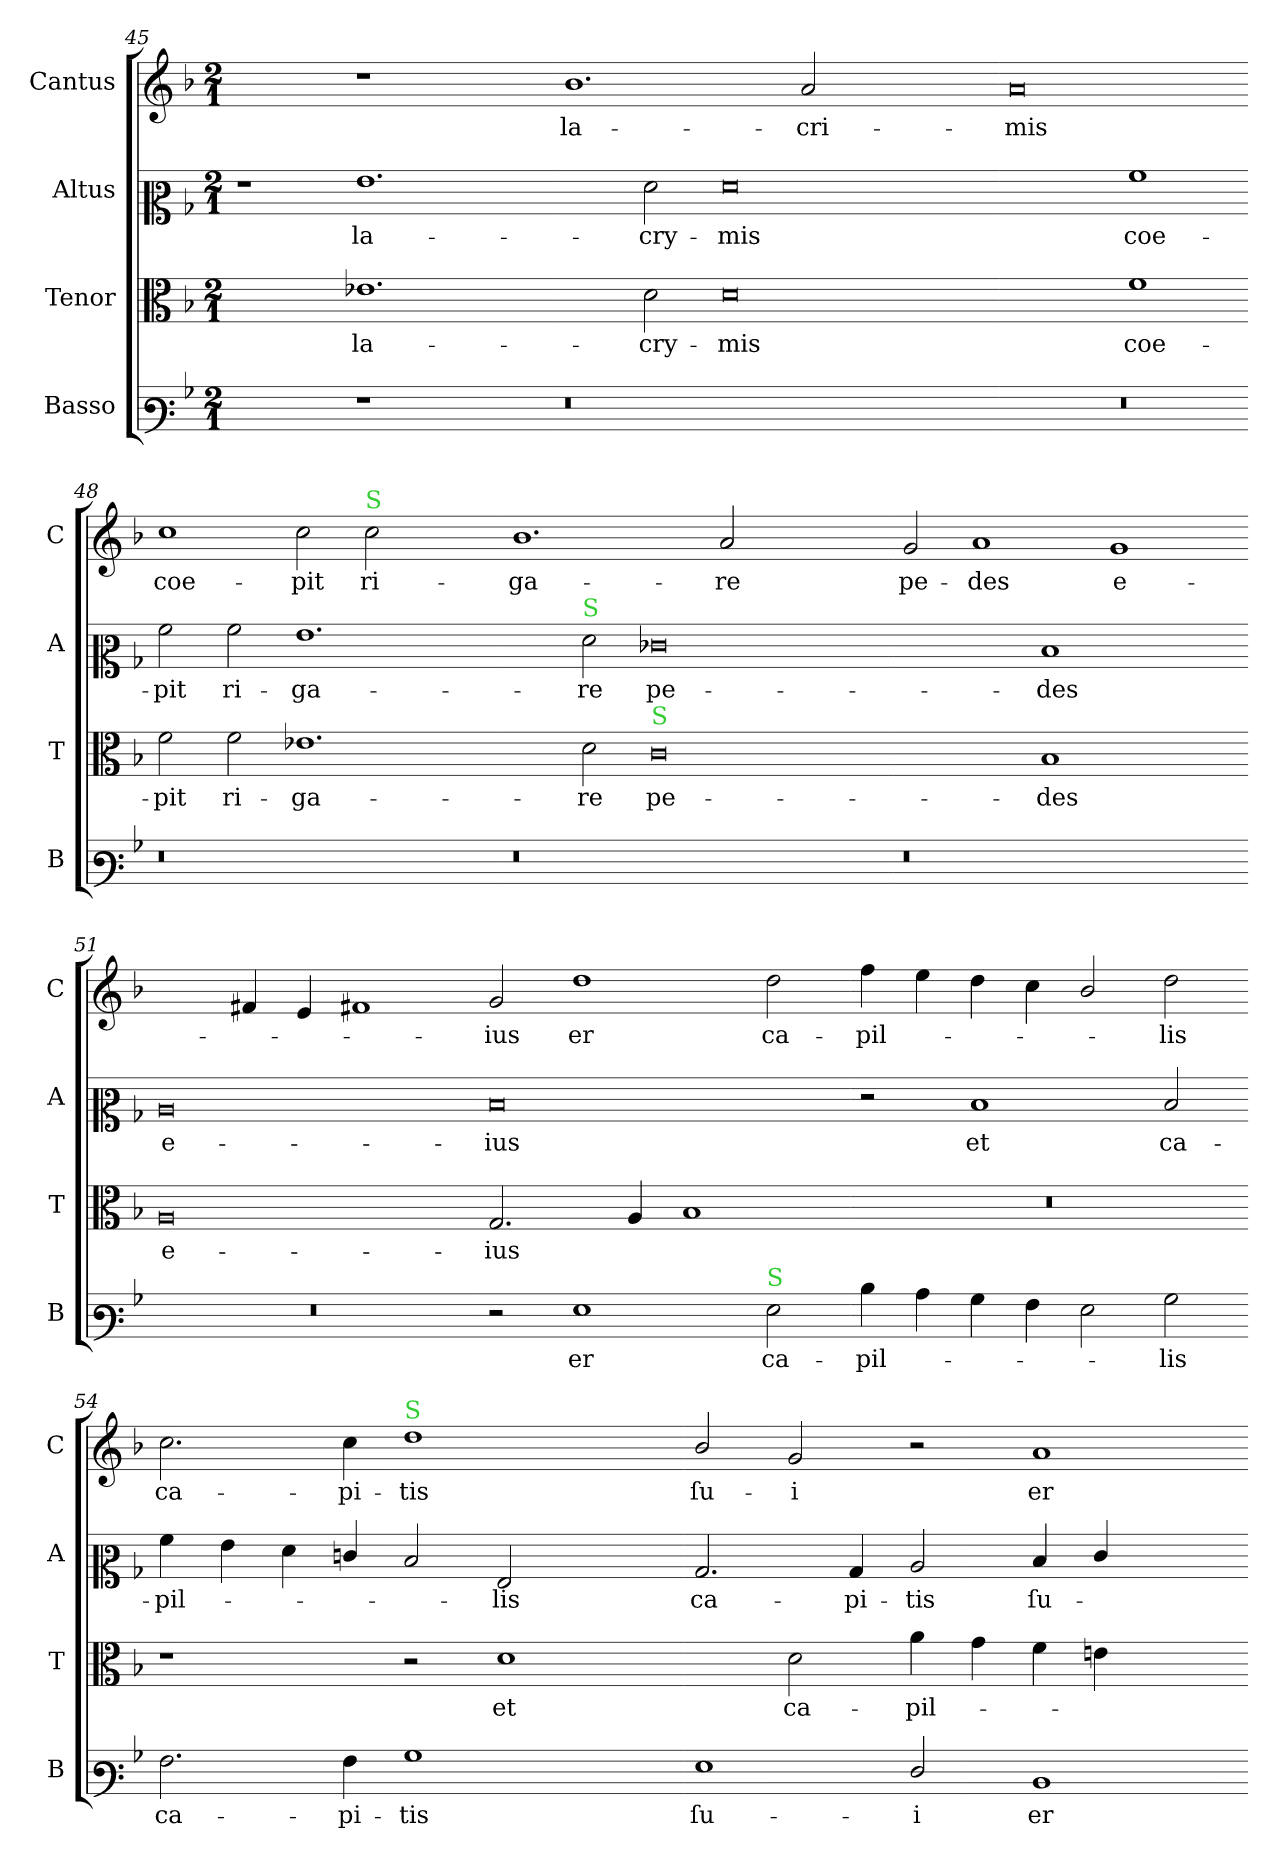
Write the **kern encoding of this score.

**kern	**text	**kern	**text	**kern	**text	**kern	**text
*part4	*part4	*part3	*part3	*part2	*part2	*part1	*part1
*staff4	*staff4	*staff3	*staff3	*staff2	*staff2	*staff1	*staff1
*I"Basso	*	*I"Tenor	*	*I"Altus	*	*I"Cantus	*
*I'B	*	*I'T	*	*I'A	*	*I'C	*
*clefF3	*	*clefC3	*	*clefC2	*	*clefG2	*
*k[b-]	*	*k[b-]	*	*k[b-]	*	*k[b-]	*
*M2/1	*	*M2/1	*	*M2/1	*	*M2/1	*
=45	=45	=45	=45	=45	=45	=45	=45
1ryy	.	1ryy	.	1r	.	1ryy	.
1r	.	1.e-X	la-	1.g	la-	1r	.
2ryy	.	.	.	.	.	2ryy	.
=46-	=46-	=46-	=46-	=46-	=46-	=46-	=46-
0r	.	2ryy	.	2ryy	.	1.b-	la-
.	.	2d\	-cry-	2f\	-cry-	.	.
.	.	0d	-mis	0f	-mis	.	.
.	.	.	.	.	.	2a/	-cri-
1ryy	.	.	.	.	.	1ryy	.
=47-	=47-	=47-	=47-	=47-	=47-	=47-	=47-
0r	.	1ryy	.	1ryy	.	0a	-mis
.	.	1f	coe-	1a	coe-	.	.
=48-	=48-	=48-	=48-	=48-	=48-	=48-	=48-
0r	.	2f\	-pit	2a\	-pit	1cc	coe-
.	.	2f\	ri-	2a\	ri-	.	.
.	.	1.e-X	-ga-	1.g	-ga-	2cc\	-pit
!	!	!	!	!	!	!LO:TX:a:color=limegreen:t=S	!
.	.	.	.	.	.	2cc\	ri-
2ryy	.	.	.	.	.	2ryy	.
=49-	=49-	=49-	=49-	=49-	=49-	=49-	=49-
0r	.	2ryy	.	2ryy	.	1.b-	-ga-
!	!	!	!	!LO:TX:a:color=limegreen:t=S	!	!	!
.	.	2d\	-re	2f\	-re	.	.
!	!	!LO:TX:a:color=limegreen:t=S	!	!	!	!	!
.	.	0c	pe-	0e-X	pe-	.	.
.	.	.	.	.	.	2a/	-re
1ryy	.	.	.	.	.	1ryy	.
=50-	=50-	=50-	=50-	=50-	=50-	=50-	=50-
0r	.	1ryy	.	1ryy	.	2g/	pe-
.	.	.	.	.	.	1a	-des
.	.	1B-	-des	1d	-des	.	.
.	.	.	.	.	.	1g/	e-
2ryy	.	2ryy	.	2ryy	.	.	.
=51-	=51-	=51-	=51-	=51-	=51-	=51-	=51-
0r	.	0A	e-	0c	e-	2ryy	.
.	.	.	.	.	.	4f#X/	.
.	.	.	.	.	.	4e/	.
.	.	.	.	.	.	1f#X	.
=52-	=52-	=52-	=52-	=52-	=52-	=52-	=52-
2r	.	2.G/	-ius	0d	-ius	2g/	-ius
1G	er	.	.	.	.	1dd	er
.	.	4A/	.	.	.	.	.
.	.	1B-	.	.	.	.	.
!LO:TX:a:color=limegreen:t=S	!	!	!	!	!	!	!
2G\	ca-	.	.	.	.	2dd\	ca-
=53-	=53-	=53-	=53-	=53-	=53-	=53-	=53-
4d\	-pil-	0r	.	2r	.	4ff\	-pil-
4c\	.	.	.	.	.	4ee\	.
4B-\	.	.	.	1d	et	4dd\	.
4A\	.	.	.	.	.	4cc\	.
2G\	.	.	.	.	.	2b-/	.
2B-\	-lis	.	.	2d/	ca-	2dd\	-lis
=54-	=54-	=54-	=54-	=54-	=54-	=54-	=54-
2.A\	ca-	1r	.	4a\	-pil-	2.cc\	ca-
.	.	.	.	4g\	.	.	.
.	.	.	.	4f\	.	.	.
4A\	-pi-	.	.	4en/	.	4cc\	-pi-
!	!	!	!	!	!	!LO:TX:a:color=limegreen:t=S	!
1B-	-tis	2r	.	2d/	.	1dd	-tis
.	.	1d\	et	2G/	-lis	.	.
2ryy	.	.	.	2ryy	.	2ryy	.
=55-	=55-	=55-	=55-	=55-	=55-	=55-	=55-
1G	ſu-	2ryy	.	2.B-/	ca-	2b-/	ſu-
.	.	2d\	ca-	.	.	2g/	-i
.	.	.	.	4B-/	-pi-	.	.
2F/	-i	4a\	-pil-	2c/	-tis	2r	.
.	.	4g\	.	.	.	.	.
1D/	er	4f\	.	4d/	ſu-	1a/	er
.	.	4en\	.	4e/	.	.	.
.	.	2ryy	.	2ryy	.	.	.
=-	=-	=-	=-	=-	=-	=-	=-
*-	*-	*-	*-	*-	*-	*-	*-
